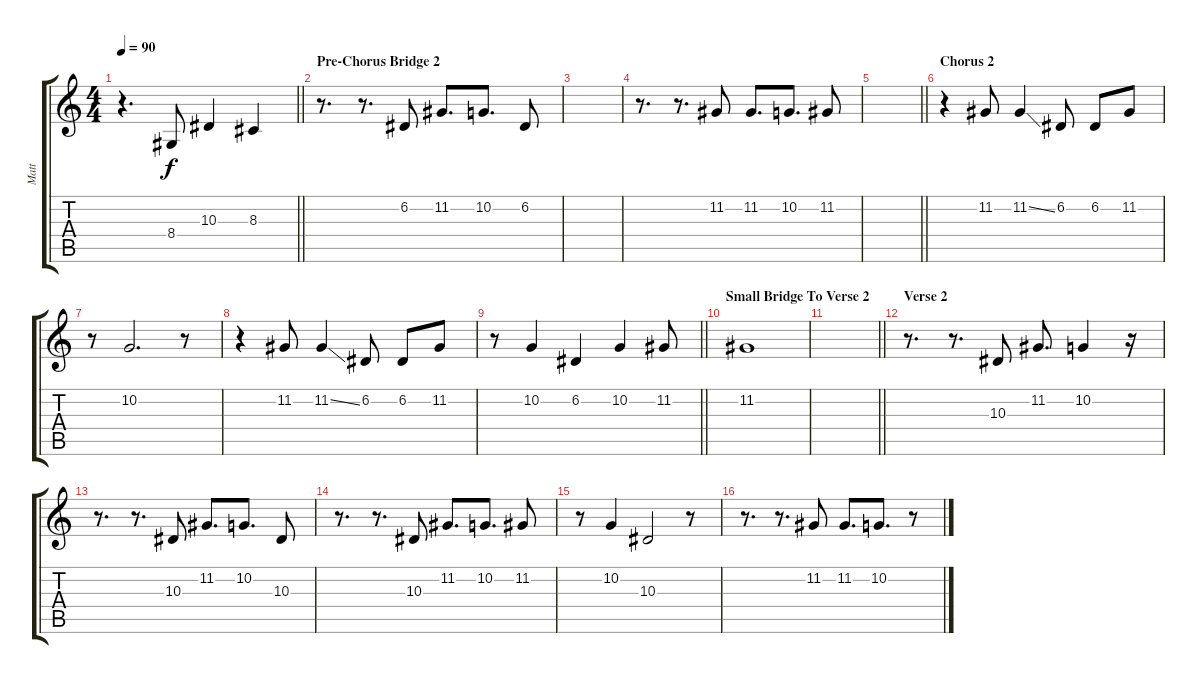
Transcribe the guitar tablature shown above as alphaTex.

\track ("Matt" "Matt") {instrument flute}
\staff {score tabs}
\tuning (D4 A3 F3 C3 G2 C2) {hide}
\ts (4 4)
\tempo 90
\clef g2
\barLineRight lightlight
\ks c
r.4{d dy f} 8.4.8 10.3.4 8.3.4 |
\section ("" "Pre-Chorus Bridge 2")
r.8{d} r.8{d} 6.2.8 11.2.8{d} 10.2.8{d} 6.2.8 |
|
r.8{d} r.8{d} 11.2.8 11.2.8{d} 10.2.8{d} 11.2.8 |
\barLineRight lightlight
|
\section ("" "Chorus 2")
r.4 11.2.8 11.2{ss}.4 6.2.8 6.2.8 11.2.8 |
r.8 10.2.2{d} r.8 |
r.4 11.2.8 11.2{ss}.4 6.2.8 6.2.8 11.2.8 |
\barLineRight lightlight
r.8 10.2.4 6.2.4 10.2.4 11.2.8 |
\section ("" "Small Bridge To Verse 2")
11.2.1 |
\barLineRight lightlight
|
\section ("" "Verse 2")
r.8{d} r.8{d} 10.3.8 11.2.8{d} 10.2.4 r.16 |
r.8{d} r.8{d} 10.3.8 11.2.8{d} 10.2.8{d} 10.3.8 |
r.8{d} r.8{d} 10.3.8 11.2.8{d} 10.2.8{d} 11.2.8 |
r.8 10.2.4 10.3.2 r.8 |
r.8{d} r.8{d} 11.2.8 11.2.8{d} 10.2.8{d} r.8
